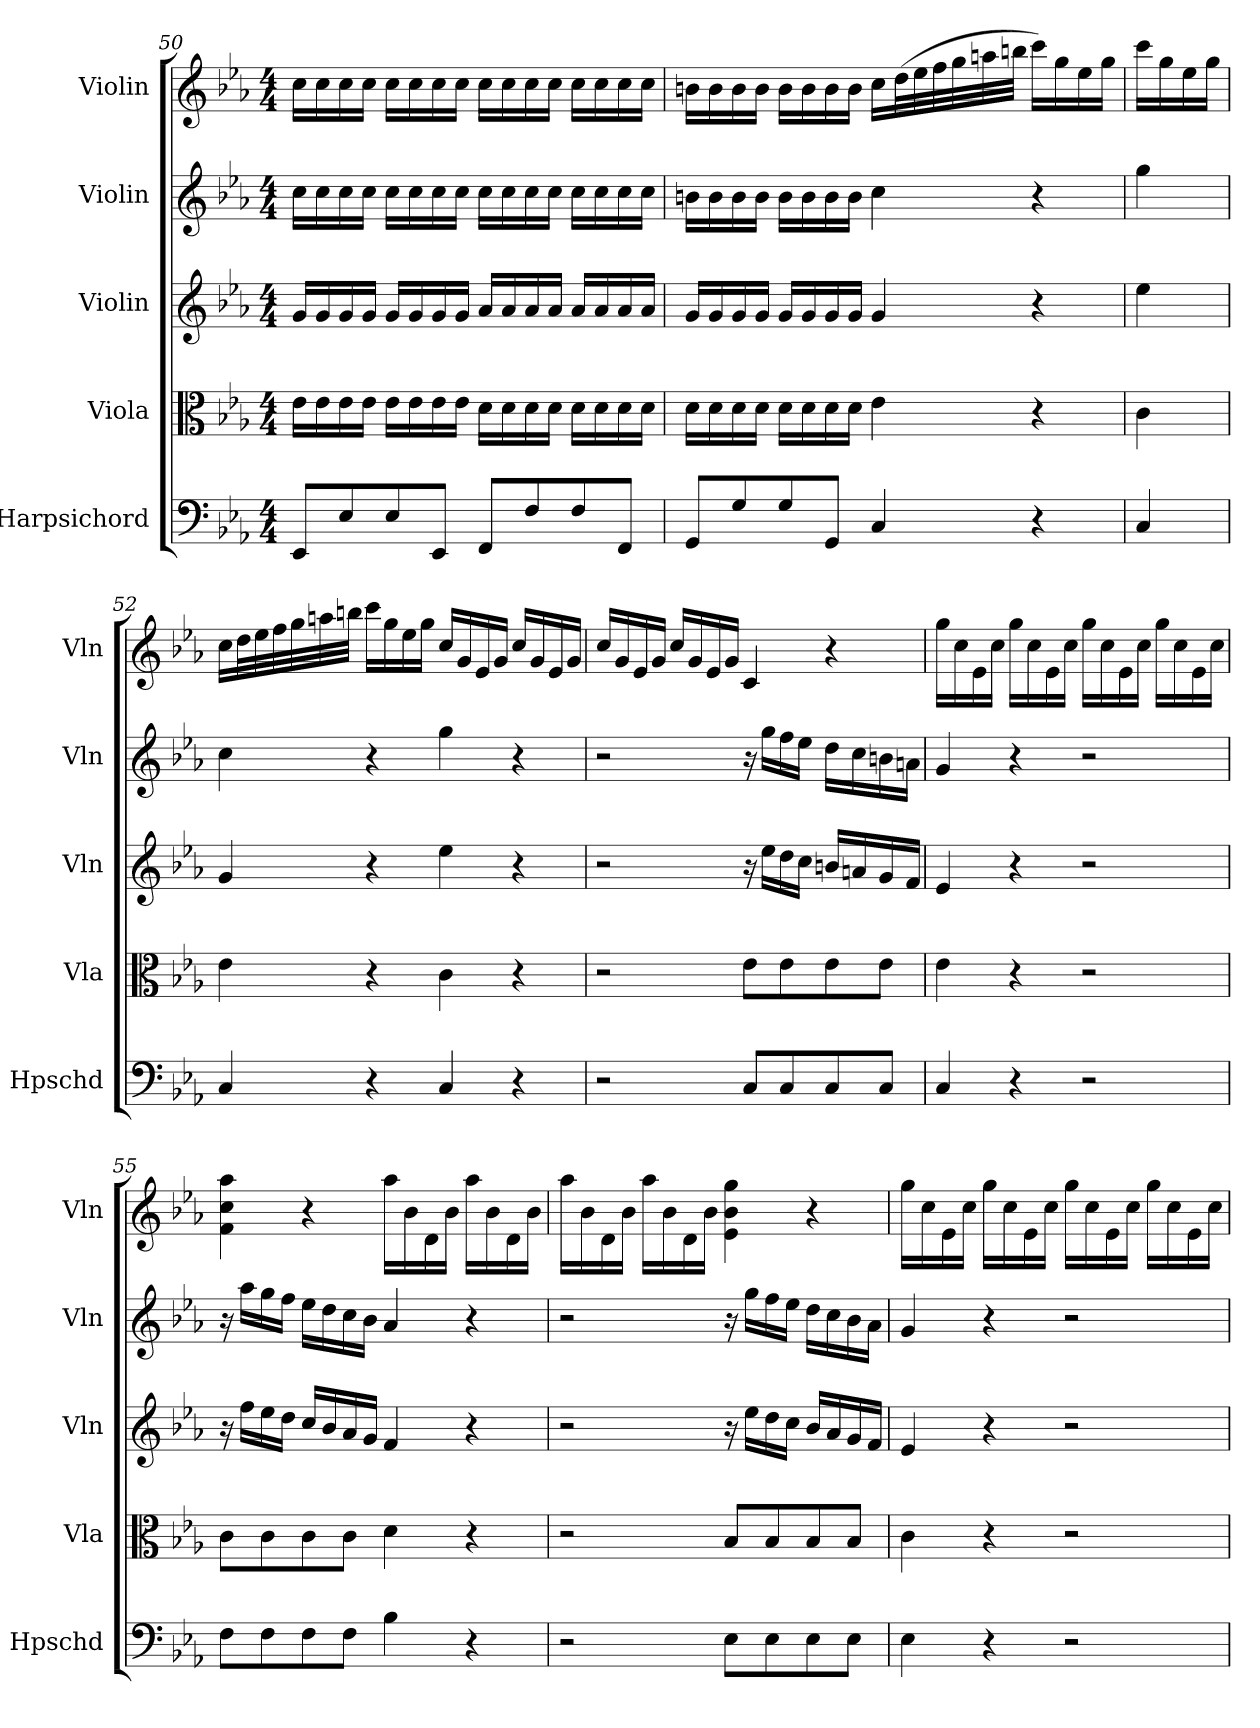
**kern	**kern	**kern	**kern	**kern
*part5	*part4	*part3	*part2	*part1
*staff5	*staff4	*staff3	*staff2	*staff1
*I"Harpsichord	*I"Viola	*I"Violin	*I"Violin	*I"Violin
*I'Hpschd	*I'Vla	*I'Vln	*I'Vln	*I'Vln
*clefF4	*clefC3	*clefG2	*clefG2	*clefG2
*k[b-e-a-]	*k[b-e-a-]	*k[b-e-a-]	*k[b-e-a-]	*k[b-e-a-]
*M4/4	*M4/4	*M4/4	*M4/4	*M4/4
=50	=50	=50	=50	=50
8EE-/L	16e-\LL	16g/LL	16cc\LL	16cc\LL
.	16e-\	16g/	16cc\	16cc\
8E-/	16e-\	16g/	16cc\	16cc\
.	16e-\JJ	16g/JJ	16cc\JJ	16cc\JJ
8E-/	16e-\LL	16g/LL	16cc\LL	16cc\LL
.	16e-\	16g/	16cc\	16cc\
8EE-/J	16e-\	16g/	16cc\	16cc\
.	16e-\JJ	16g/JJ	16cc\JJ	16cc\JJ
8FF/L	16d\LL	16a-/LL	16cc\LL	16cc\LL
.	16d\	16a-/	16cc\	16cc\
8F/	16d\	16a-/	16cc\	16cc\
.	16d\JJ	16a-/JJ	16cc\JJ	16cc\JJ
8F/	16d\LL	16a-/LL	16cc\LL	16cc\LL
.	16d\	16a-/	16cc\	16cc\
8FF/J	16d\	16a-/	16cc\	16cc\
.	16d\JJ	16a-/JJ	16cc\JJ	16cc\JJ
=51	=51	=51	=51	=51
8GG/L	16d\LL	16g/LL	16bn\LL	16bn\LL
.	16d\	16g/	16b\	16b\
8G/	16d\	16g/	16b\	16b\
.	16d\JJ	16g/JJ	16b\JJ	16b\JJ
8G/	16d\LL	16g/LL	16b\LL	16b\LL
.	16d\	16g/	16b\	16b\
8GG/J	16d\	16g/	16b\	16b\
.	16d\JJ	16g/JJ	16b\JJ	16b\JJ
4C/	4e-\	4g/	4cc\	16cc\LL
.	.	.	.	(32dd\L
.	.	.	.	32ee-\
.	.	.	.	32ff\
.	.	.	.	32gg\
.	.	.	.	32aan\
.	.	.	.	32bbn\JJJ
4r	4r	4r	4r	16ccc\LL)
.	.	.	.	16gg\
.	.	.	.	16ee-\
.	.	.	.	16gg\JJ
=52	=52	=52	=52	=52
4C/	4c\	4ee-\	4gg\	16ccc\LL
.	.	.	.	16gg\
.	.	.	.	16ee-\
.	.	.	.	16gg\JJ
=52	=52	=52	=52	=52
4C/	4e-\	4g/	4cc\	16cc\LL
.	.	.	.	32dd\L
.	.	.	.	32ee-\
.	.	.	.	32ff\
.	.	.	.	32gg\
.	.	.	.	32aan\
.	.	.	.	32bbn\JJJ
4r	4r	4r	4r	16ccc\LL
.	.	.	.	16gg\
.	.	.	.	16ee-\
.	.	.	.	16gg\JJ
4C/	4c\	4ee-\	4gg\	16cc/LL
.	.	.	.	16g/
.	.	.	.	16e-/
.	.	.	.	16g/JJ
4r	4r	4r	4r	16cc/LL
.	.	.	.	16g/
.	.	.	.	16e-/
.	.	.	.	16g/JJ
=53	=53	=53	=53	=53
2r	2r	2r	2r	16cc/LL
.	.	.	.	16g/
.	.	.	.	16e-/
.	.	.	.	16g/JJ
.	.	.	.	16cc/LL
.	.	.	.	16g/
.	.	.	.	16e-/
.	.	.	.	16g/JJ
8C/L	8e-\L	16r	16r	4c/
.	.	16ee-\LL	16gg\LL	.
8C/	8e-\	16dd\	16ff\	.
.	.	16cc\JJ	16ee-\JJ	.
8C/	8e-\	16bn/LL	16dd\LL	4r
.	.	16an/	16cc\	.
8C/J	8e-\J	16g/	16bn\	.
.	.	16f/JJ	16an\JJ	.
=54	=54	=54	=54	=54
4C/	4e-\	4e-/	4g/	16gg\LL
.	.	.	.	16cc\
.	.	.	.	16e-\
.	.	.	.	16cc\JJ
4r	4r	4r	4r	16gg\LL
.	.	.	.	16cc\
.	.	.	.	16e-\
.	.	.	.	16cc\JJ
2r	2r	2r	2r	16gg\LL
.	.	.	.	16cc\
.	.	.	.	16e-\
.	.	.	.	16cc\JJ
.	.	.	.	16gg\LL
.	.	.	.	16cc\
.	.	.	.	16e-\
.	.	.	.	16cc\JJ
=55	=55	=55	=55	=55
8F\L	8c\L	16r	16r	4f\ 4cc\ 4aa-\
.	.	16ff\LL	16aa-\LL	.
8F\	8c\	16ee-\	16gg\	.
.	.	16dd\JJ	16ff\JJ	.
8F\	8c\	16cc/LL	16ee-\LL	4r
.	.	16b-/	16dd\	.
8F\J	8c\J	16a-/	16cc\	.
.	.	16g/JJ	16b-\JJ	.
4B-\	4d\	4f/	4a-/	16aa-\LL
.	.	.	.	16b-\
.	.	.	.	16d\
.	.	.	.	16b-\JJ
4r	4r	4r	4r	16aa-\LL
.	.	.	.	16b-\
.	.	.	.	16d\
.	.	.	.	16b-\JJ
=56	=56	=56	=56	=56
2r	2r	2r	2r	16aa-\LL
.	.	.	.	16b-\
.	.	.	.	16d\
.	.	.	.	16b-\JJ
.	.	.	.	16aa-\LL
.	.	.	.	16b-\
.	.	.	.	16d\
.	.	.	.	16b-\JJ
8E-\L	8B-/L	16r	16r	4e-\ 4b-\ 4gg\
.	.	16ee-\LL	16gg\LL	.
8E-\	8B-/	16dd\	16ff\	.
.	.	16cc\JJ	16ee-\JJ	.
8E-\	8B-/	16b-/LL	16dd\LL	4r
.	.	16a-/	16cc\	.
8E-\J	8B-/J	16g/	16b-\	.
.	.	16f/JJ	16a-\JJ	.
=57	=57	=57	=57	=57
4E-\	4c\	4e-/	4g/	16gg\LL
.	.	.	.	16cc\
.	.	.	.	16e-\
.	.	.	.	16cc\JJ
4r	4r	4r	4r	16gg\LL
.	.	.	.	16cc\
.	.	.	.	16e-\
.	.	.	.	16cc\JJ
2r	2r	2r	2r	16gg\LL
.	.	.	.	16cc\
.	.	.	.	16e-\
.	.	.	.	16cc\JJ
.	.	.	.	16gg\LL
.	.	.	.	16cc\
.	.	.	.	16e-\
.	.	.	.	16cc\JJ
=	=	=	=	=
*-	*-	*-	*-	*-
